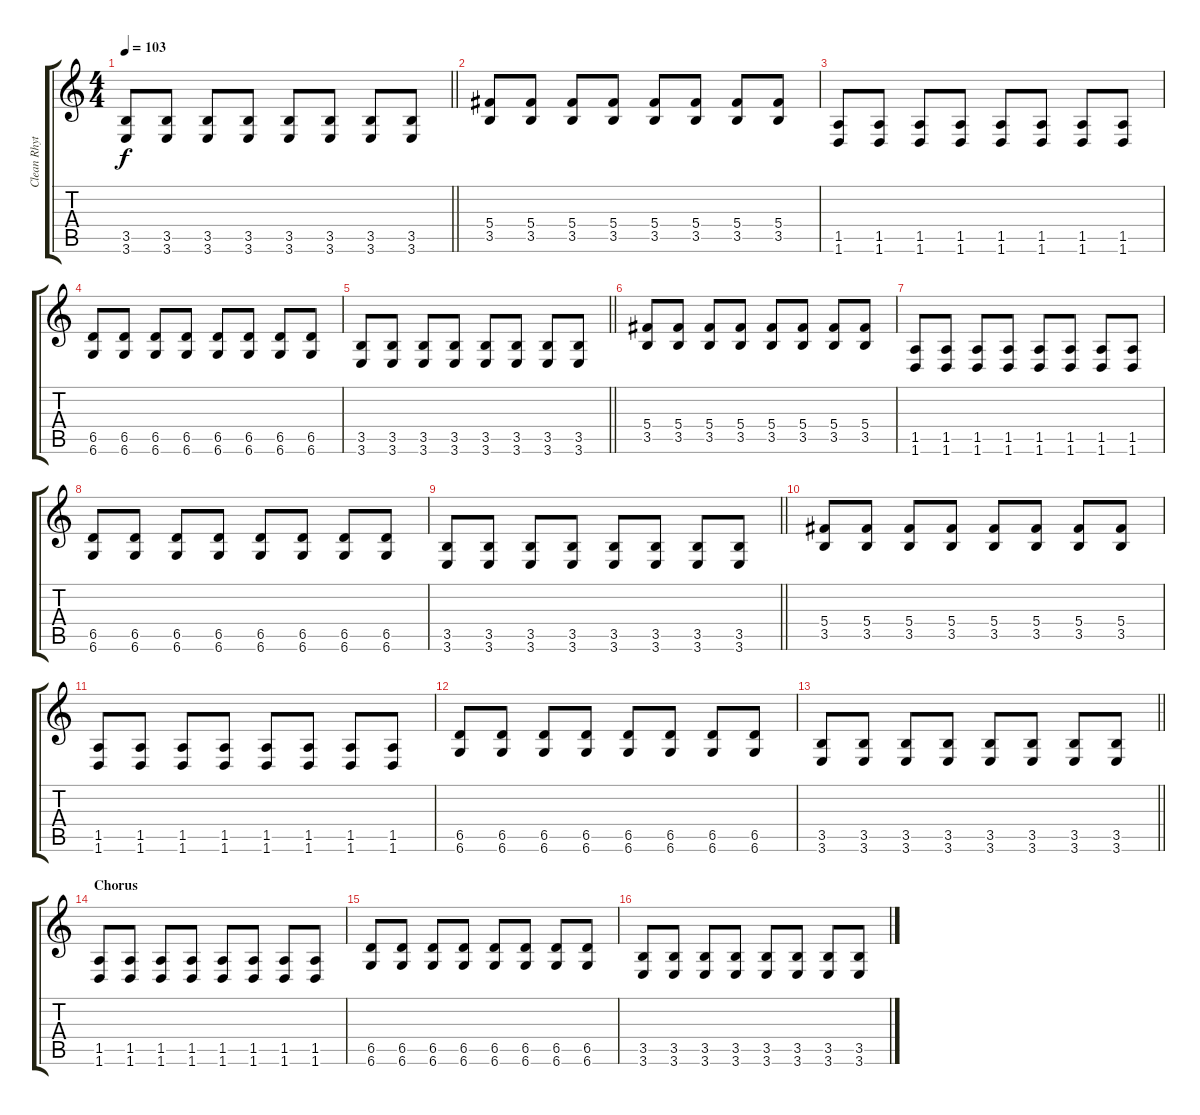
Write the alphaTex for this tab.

\track ("Clean Rhytm Guitar [R]" "Clean Rhyt") {instrument electricguitarclean}
\staff {score tabs}
\tuning (Eb4 Bb3 Gb3 Db3 Ab2 Db2) {hide}
\ts (4 4)
\tempo 103
\clef g2
\barLineRight lightlight
\ks c
(3.5 3.6).8{dy f} (3.5 3.6).8 (3.5 3.6).8 (3.5 3.6).8 (3.5 3.6).8 (3.5 3.6).8 (3.5 3.6).8 (3.5 3.6).8 |
(5.4 3.5).8 (5.4 3.5).8 (5.4 3.5).8 (5.4 3.5).8 (5.4 3.5).8 (5.4 3.5).8 (5.4 3.5).8 (5.4 3.5).8 |
(1.5 1.6).8 (1.5 1.6).8 (1.5 1.6).8 (1.5 1.6).8 (1.5 1.6).8 (1.5 1.6).8 (1.5 1.6).8 (1.5 1.6).8 |
(6.5 6.6).8 (6.5 6.6).8 (6.5 6.6).8 (6.5 6.6).8 (6.5 6.6).8 (6.5 6.6).8 (6.5 6.6).8 (6.5 6.6).8 |
\barLineRight lightlight
(3.5 3.6).8 (3.5 3.6).8 (3.5 3.6).8 (3.5 3.6).8 (3.5 3.6).8 (3.5 3.6).8 (3.5 3.6).8 (3.5 3.6).8 |
(5.4 3.5).8 (5.4 3.5).8 (5.4 3.5).8 (5.4 3.5).8 (5.4 3.5).8 (5.4 3.5).8 (5.4 3.5).8 (5.4 3.5).8 |
(1.5 1.6).8 (1.5 1.6).8 (1.5 1.6).8 (1.5 1.6).8 (1.5 1.6).8 (1.5 1.6).8 (1.5 1.6).8 (1.5 1.6).8 |
(6.5 6.6).8 (6.5 6.6).8 (6.5 6.6).8 (6.5 6.6).8 (6.5 6.6).8 (6.5 6.6).8 (6.5 6.6).8 (6.5 6.6).8 |
\barLineRight lightlight
(3.5 3.6).8 (3.5 3.6).8 (3.5 3.6).8 (3.5 3.6).8 (3.5 3.6).8 (3.5 3.6).8 (3.5 3.6).8 (3.5 3.6).8 |
(5.4 3.5).8 (5.4 3.5).8 (5.4 3.5).8 (5.4 3.5).8 (5.4 3.5).8 (5.4 3.5).8 (5.4 3.5).8 (5.4 3.5).8 |
(1.5 1.6).8 (1.5 1.6).8 (1.5 1.6).8 (1.5 1.6).8 (1.5 1.6).8 (1.5 1.6).8 (1.5 1.6).8 (1.5 1.6).8 |
(6.5 6.6).8 (6.5 6.6).8 (6.5 6.6).8 (6.5 6.6).8 (6.5 6.6).8 (6.5 6.6).8 (6.5 6.6).8 (6.5 6.6).8 |
\barLineRight lightlight
(3.5 3.6).8 (3.5 3.6).8 (3.5 3.6).8 (3.5 3.6).8 (3.5 3.6).8 (3.5 3.6).8 (3.5 3.6).8 (3.5 3.6).8 |
\section ("" "Chorus")
(1.5 1.6).8 (1.5 1.6).8 (1.5 1.6).8 (1.5 1.6).8 (1.5 1.6).8 (1.5 1.6).8 (1.5 1.6).8 (1.5 1.6).8 |
(6.5 6.6).8 (6.5 6.6).8 (6.5 6.6).8 (6.5 6.6).8 (6.5 6.6).8 (6.5 6.6).8 (6.5 6.6).8 (6.5 6.6).8 |
(3.5 3.6).8 (3.5 3.6).8 (3.5 3.6).8 (3.5 3.6).8 (3.5 3.6).8 (3.5 3.6).8 (3.5 3.6).8 (3.5 3.6).8
